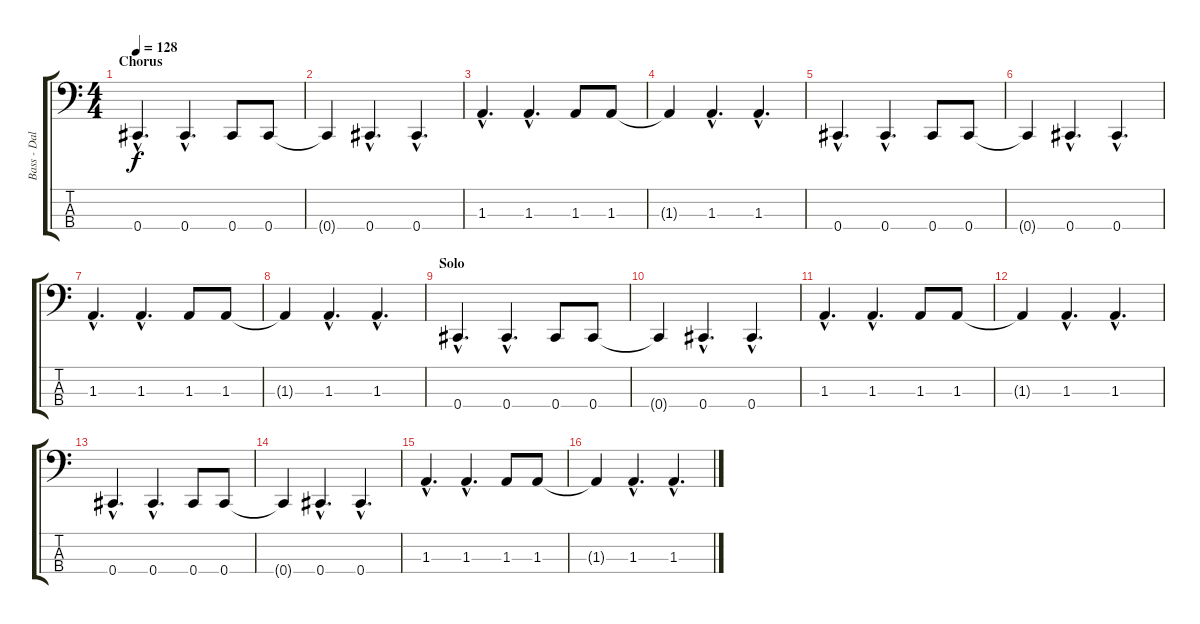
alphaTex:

\track ("Bass - Dale Stewart" "Bass - Dal") {instrument electricbassfinger}
\staff {score tabs}
\tuning (Gb2 Db2 Ab1 Db1) {hide}
\ts (4 4)
\section ("" "Chorus")
\tempo 128
\clef f4
\ks c
0.4{hac}.4{d dy f} 0.4{hac}.4{d} 0.4.8 0.4.8 |
0.4{t}.4 0.4{hac}.4{d} 0.4{hac}.4{d} |
1.3{hac}.4{d} 1.3{hac}.4{d} 1.3.8 1.3.8 |
1.3{t}.4 1.3{hac}.4{d} 1.3{hac}.4{d} |
0.4{hac}.4{d} 0.4{hac}.4{d} 0.4.8 0.4.8 |
0.4{t}.4 0.4{hac}.4{d} 0.4{hac}.4{d} |
1.3{hac}.4{d} 1.3{hac}.4{d} 1.3.8 1.3.8 |
1.3{t}.4 1.3{hac}.4{d} 1.3{hac}.4{d} |
\section ("" "Solo")
0.4{hac}.4{d} 0.4{hac}.4{d} 0.4.8 0.4.8 |
0.4{t}.4 0.4{hac}.4{d} 0.4{hac}.4{d} |
1.3{hac}.4{d} 1.3{hac}.4{d} 1.3.8 1.3.8 |
1.3{t}.4 1.3{hac}.4{d} 1.3{hac}.4{d} |
0.4{hac}.4{d} 0.4{hac}.4{d} 0.4.8 0.4.8 |
0.4{t}.4 0.4{hac}.4{d} 0.4{hac}.4{d} |
1.3{hac}.4{d} 1.3{hac}.4{d} 1.3.8 1.3.8 |
1.3{t}.4 1.3{hac}.4{d} 1.3{hac}.4{d}
